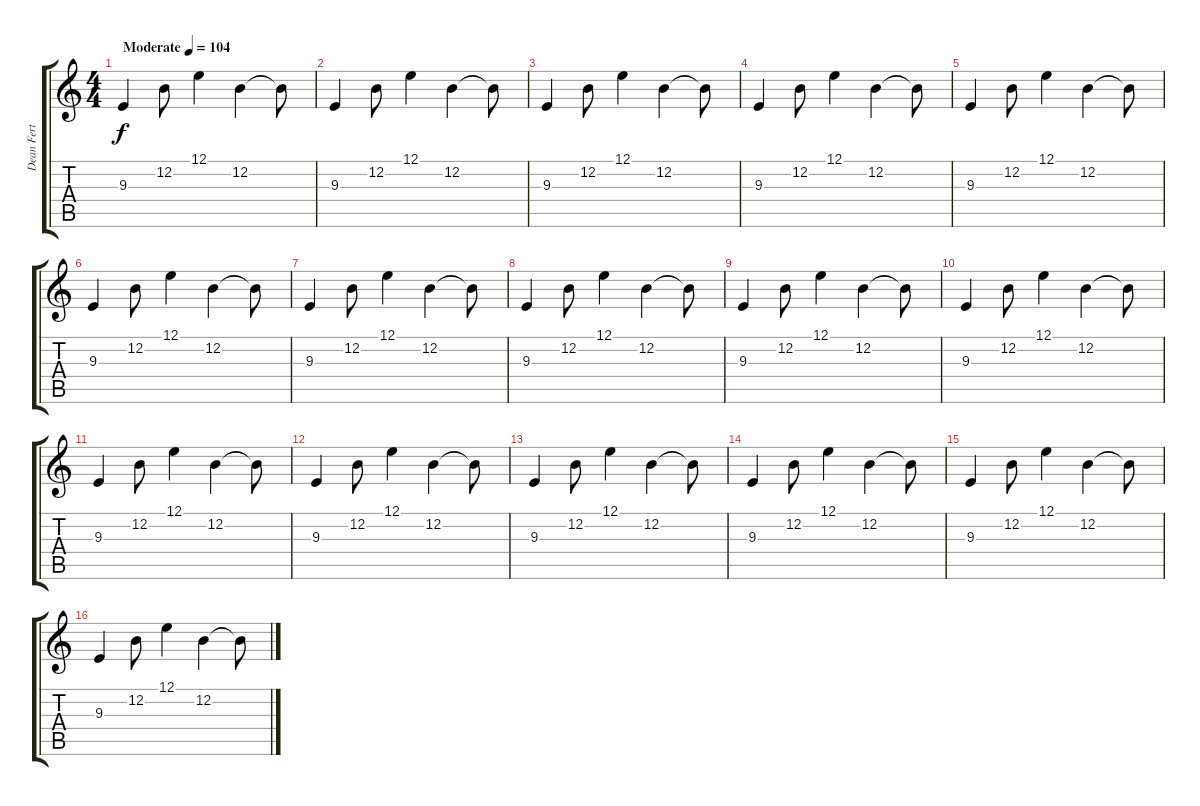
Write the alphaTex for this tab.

\track (" Dean Fertita (Piano)" " Dean Fert") {instrument electricgrandpiano}
\staff {score tabs}
\tuning (E4 B3 G3 D3 A2 E2) {hide}
\ts (4 4)
\tempo (104 "Moderate")
\clef g2
\ks c
9.3.4{dy f instrument electricgrandpiano} 12.2.8 12.1.4 12.2.4 12.2{t}.8 |
9.3.4 12.2.8 12.1.4 12.2.4 12.2{t}.8 |
9.3.4 12.2.8 12.1.4 12.2.4 12.2{t}.8 |
9.3.4 12.2.8 12.1.4 12.2.4 12.2{t}.8 |
9.3.4 12.2.8 12.1.4 12.2.4 12.2{t}.8 |
9.3.4 12.2.8 12.1.4 12.2.4 12.2{t}.8 |
9.3.4 12.2.8 12.1.4 12.2.4 12.2{t}.8 |
9.3.4 12.2.8 12.1.4 12.2.4 12.2{t}.8 |
9.3.4 12.2.8 12.1.4 12.2.4 12.2{t}.8 |
9.3.4 12.2.8 12.1.4 12.2.4 12.2{t}.8 |
9.3.4 12.2.8 12.1.4 12.2.4 12.2{t}.8 |
9.3.4 12.2.8 12.1.4 12.2.4 12.2{t}.8 |
9.3.4 12.2.8 12.1.4 12.2.4 12.2{t}.8 |
9.3.4 12.2.8 12.1.4 12.2.4 12.2{t}.8 |
9.3.4 12.2.8 12.1.4 12.2.4 12.2{t}.8 |
9.3.4 12.2.8 12.1.4 12.2.4 12.2{t}.8
